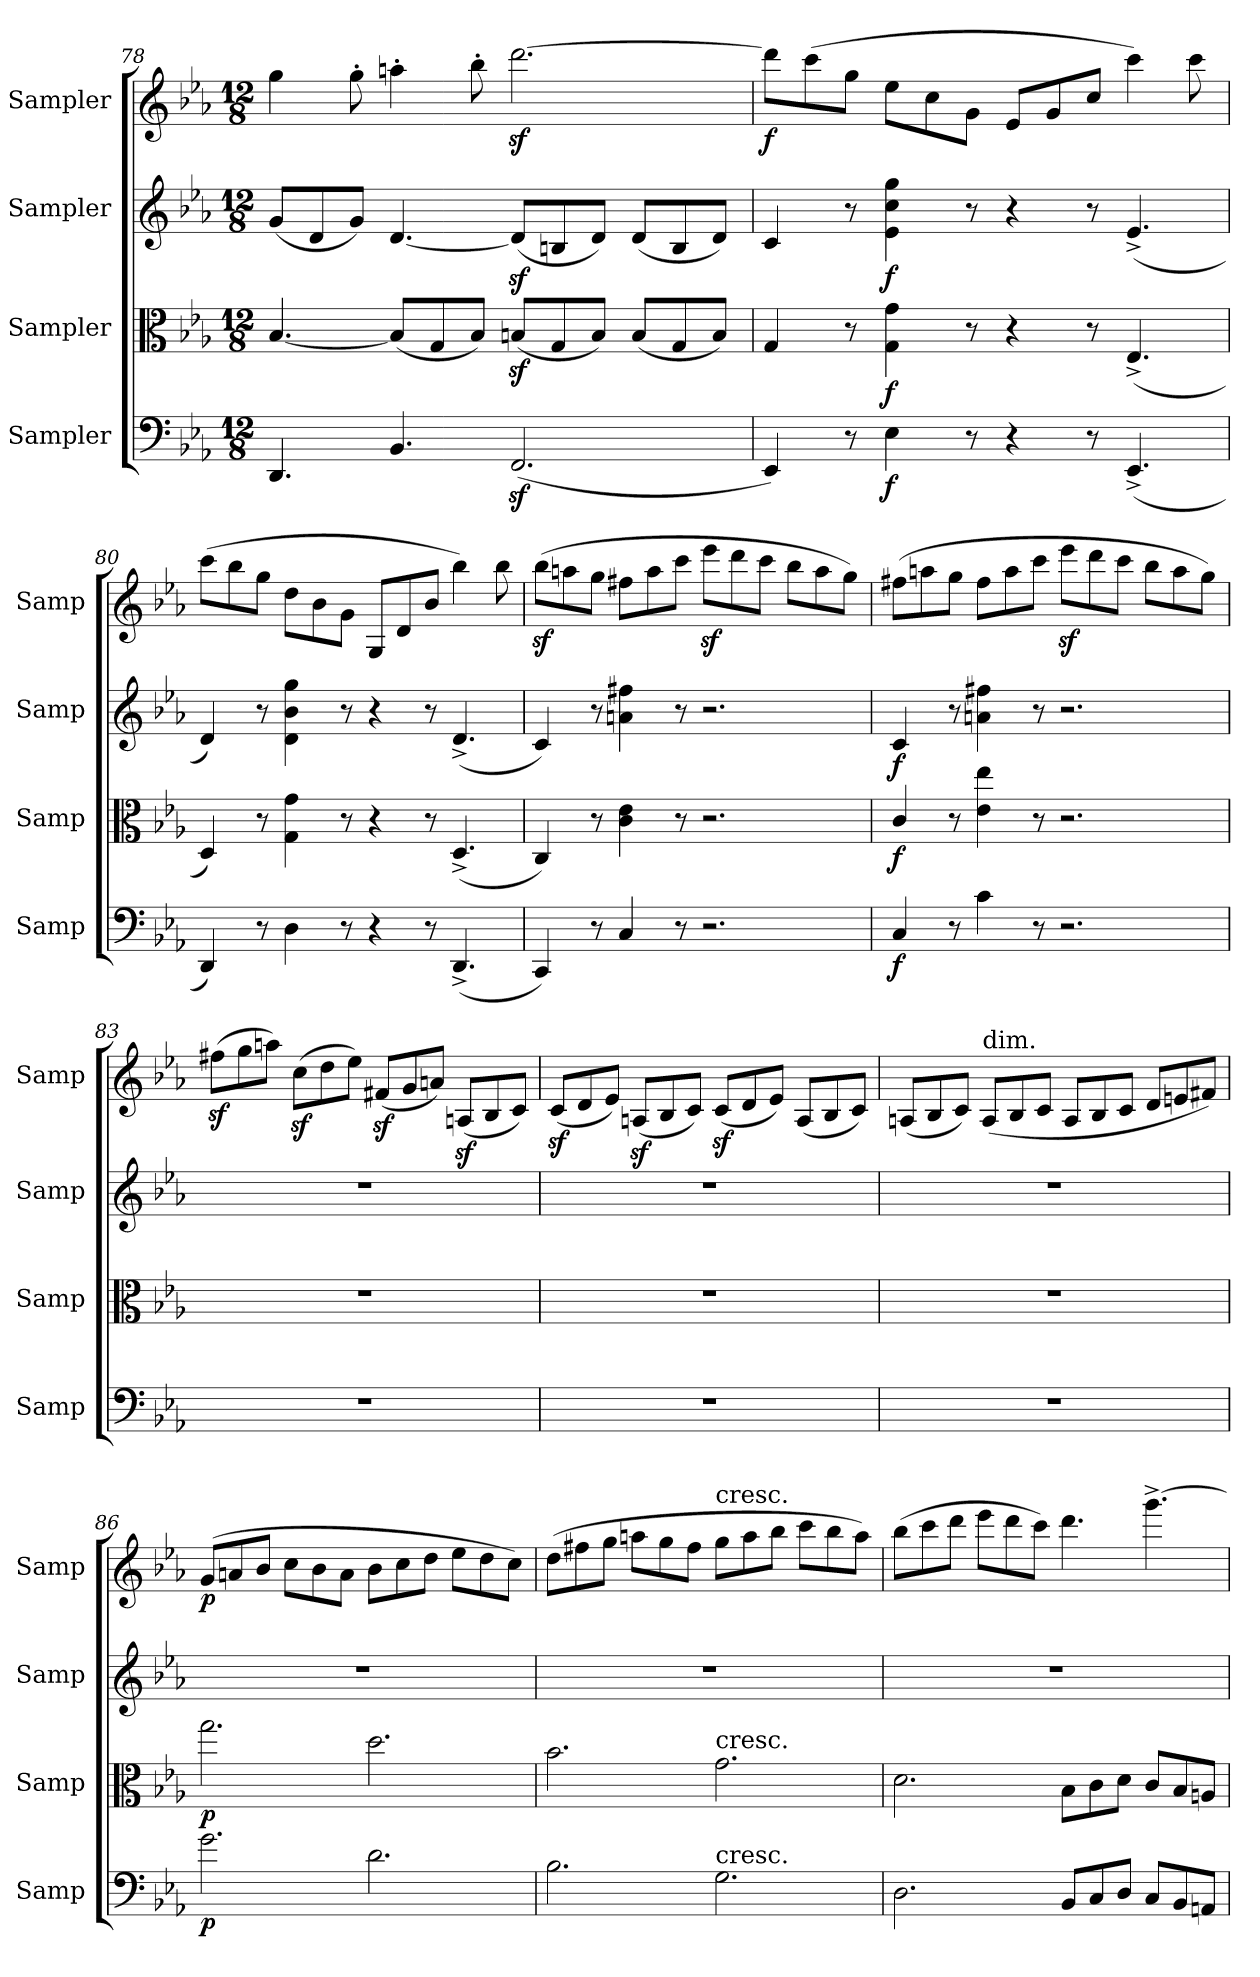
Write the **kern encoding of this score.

**kern	**dynam	**kern	**dynam	**kern	**dynam	**kern	**dynam
*part4	*part4	*part3	*part3	*part2	*part2	*part1	*part1
*staff4	*staff4	*staff3	*staff3	*staff2	*staff2	*staff1	*staff1
*I"Sampler	*	*I"Sampler	*	*I"Sampler	*	*I"Sampler	*
*I'Samp	*	*I'Samp	*	*I'Samp	*	*I'Samp	*
*clefF4	*	*clefC3	*	*clefG2	*	*clefG2	*
*k[b-e-a-]	*	*k[b-e-a-]	*	*k[b-e-a-]	*	*k[b-e-a-]	*
*M12/8	*	*M12/8	*	*M12/8	*	*M12/8	*
=78	=78	=78	=78	=78	=78	=78	=78
4.DD/	.	[4.B-/	.	(8g/L	.	4gg\	.
.	.	.	.	8d/	.	.	.
.	.	.	.	8g/J)	.	8gg'\	.
4.BB-/	.	(8B-/L]	.	[4.d/	.	4aan'\	.
.	.	8G/	.	.	.	.	.
.	.	8B-/J)	.	.	.	8bb-'\	.
(2.FFz</	.	(8Bnz</L	.	(8dz</L]	.	[2.dddz<\	.
.	.	8G/	.	8Bn/	.	.	.
.	.	8B/J)	.	8d/J)	.	.	.
.	.	(8B/L	.	(8d/L	.	.	.
.	.	8G/	.	8B/	.	.	.
.	.	8B/J)	.	8d/J)	.	.	.
!!LO:LB:g=z
=79	=79	=79	=79	=79	=79	=79	=79
!	!	!	!	!	!	!	!LO:DY:b
4EE-/)	.	4G/	.	4c/	.	8ddd\L]	f
.	.	.	.	.	.	(8ccc\	.
8r	.	8r	.	8r	.	8gg\J	.
!	!LO:DY:b	!	!LO:DY:b	!	!LO:DY:b	!	!
4E-\	f	4G\ 4g\	f	4e-\ 4cc\ 4gg\	f	8ee-\L	.
.	.	.	.	.	.	8cc\	.
8r	.	8r	.	8r	.	8g\J	.
4r	.	4r	.	4r	.	8e-/L	.
.	.	.	.	.	.	8g/	.
8r	.	8r	.	8r	.	8cc/J	.
(4.EE-^/	.	(4.E-^/	.	(4.e-^/	.	4ccc\)	.
.	.	.	.	.	.	8ccc\	.
=80	=80	=80	=80	=80	=80	=80	=80
4DD/)	.	4D/)	.	4d/)	.	(8ccc\L	.
.	.	.	.	.	.	8bb-\	.
8r	.	8r	.	8r	.	8gg\J	.
4D\	.	4G\ 4g\	.	4d\ 4b-\ 4gg\	.	8dd\L	.
.	.	.	.	.	.	8b-\	.
8r	.	8r	.	8r	.	8g\J	.
4r	.	4r	.	4r	.	8G/L	.
.	.	.	.	.	.	8d/	.
8r	.	8r	.	8r	.	8b-/J	.
(4.DD^/	.	(4.D^/	.	(4.d^/	.	4bb-\)	.
.	.	.	.	.	.	8bb-\	.
=81	=81	=81	=81	=81	=81	=81	=81
4CC/)	.	4C/)	.	4c/)	.	(8bb-z<\L	.
.	.	.	.	.	.	8aan\	.
8r	.	8r	.	8r	.	8gg\J	.
4C/	.	4c\ 4e-\	.	4an\ 4ff#X\	.	8ff#X\L	.
.	.	.	.	.	.	8aa\	.
8r	.	8r	.	8r	.	8ccc\J	.
2.r	.	2.r	.	2.r	.	8eee-z<\L	.
.	.	.	.	.	.	8ddd\	.
.	.	.	.	.	.	8ccc\J	.
.	.	.	.	.	.	8bb-\L	.
.	.	.	.	.	.	8aa\	.
.	.	.	.	.	.	8gg\J)	.
=82	=82	=82	=82	=82	=82	=82	=82
!	!LO:DY:b	!	!LO:DY:b	!	!LO:DY:b	!	!
4C/	f	4c/	f	4c/	f	(8ff#X\L	.
.	.	.	.	.	.	8aan\	.
8r	.	8r	.	8r	.	8gg\J	.
4c\	.	4e-\ 4ee-\	.	4an\ 4ff#X\	.	8ff#\L	.
.	.	.	.	.	.	8aa\	.
8r	.	8r	.	8r	.	8ccc\J	.
2.r	.	2.r	.	2.r	.	8eee-z<\L	.
.	.	.	.	.	.	8ddd\	.
.	.	.	.	.	.	8ccc\J	.
.	.	.	.	.	.	8bb-\L	.
.	.	.	.	.	.	8aa\	.
.	.	.	.	.	.	8gg\J)	.
=83	=83	=83	=83	=83	=83	=83	=83
1.r	.	1.r	.	1.r	.	(8ff#Xz<\L	.
.	.	.	.	.	.	8gg\	.
.	.	.	.	.	.	8aan\J)	.
.	.	.	.	.	.	(8ccz<\L	.
.	.	.	.	.	.	8dd\	.
.	.	.	.	.	.	8ee-\J)	.
.	.	.	.	.	.	(8f#Xz</L	.
.	.	.	.	.	.	8g/	.
.	.	.	.	.	.	8an/J)	.
.	.	.	.	.	.	(8Anz</L	.
.	.	.	.	.	.	8B-/	.
.	.	.	.	.	.	8c/J)	.
!!LO:LB:g=z
=84	=84	=84	=84	=84	=84	=84	=84
1.r	.	1.r	.	1.r	.	(8cz</L	.
.	.	.	.	.	.	8d/	.
.	.	.	.	.	.	8e-/J)	.
.	.	.	.	.	.	(8Anz</L	.
.	.	.	.	.	.	8B-/	.
.	.	.	.	.	.	8c/J)	.
.	.	.	.	.	.	(8cz</L	.
.	.	.	.	.	.	8d/	.
.	.	.	.	.	.	8e-/J)	.
.	.	.	.	.	.	(8A/L	.
.	.	.	.	.	.	8B-/	.
.	.	.	.	.	.	8c/J)	.
=85	=85	=85	=85	=85	=85	=85	=85
1.r	.	1.r	.	1.r	.	(8An/L	.
.	.	.	.	.	.	8B-/	.
.	.	.	.	.	.	8c/J)	.
!	!	!	!	!	!	!LO:TX:a:t=dim.	!
.	.	.	.	.	.	(8A/L	.
.	.	.	.	.	.	8B-/	.
.	.	.	.	.	.	8c/J	.
.	.	.	.	.	.	8A/L	.
.	.	.	.	.	.	8B-/	.
.	.	.	.	.	.	8c/J	.
.	.	.	.	.	.	8d/L	.
.	.	.	.	.	.	8en/	.
.	.	.	.	.	.	8f#X/J)	.
=86	=86	=86	=86	=86	=86	=86	=86
!	!LO:DY:b	!	!LO:DY:b	!	!	!	!LO:DY:b
2.g\	p	2.gg\	p	1.r	.	(8g/L	p
.	.	.	.	.	.	8an/	.
.	.	.	.	.	.	8b-/J	.
.	.	.	.	.	.	8cc\L	.
.	.	.	.	.	.	8b-\	.
.	.	.	.	.	.	8a\J	.
2.d\	.	2.dd\	.	.	.	8b-\L	.
.	.	.	.	.	.	8cc\	.
.	.	.	.	.	.	8dd\J	.
.	.	.	.	.	.	8ee-\L	.
.	.	.	.	.	.	8dd\	.
.	.	.	.	.	.	8cc\J)	.
=87	=87	=87	=87	=87	=87	=87	=87
2.B-\	.	2.b-\	.	1.r	.	(8dd\L	.
.	.	.	.	.	.	8ff#X\	.
.	.	.	.	.	.	8gg\J	.
.	.	.	.	.	.	8aan\L	.
.	.	.	.	.	.	8gg\	.
.	.	.	.	.	.	8ff#\J	.
!	!	!	!	!	!	!LO:TX:a:t=cresc.	!
!	!	!LO:TX:a:t=cresc.	!	!	!	!	!
!LO:TX:a:t=cresc.	!	!	!	!	!	!	!
2.G\	.	2.g\	.	.	.	8gg\L	.
.	.	.	.	.	.	8aa\	.
.	.	.	.	.	.	8bb-\J	.
.	.	.	.	.	.	8ccc\L	.
.	.	.	.	.	.	8bb-\	.
.	.	.	.	.	.	8aa\J)	.
=88	=88	=88	=88	=88	=88	=88	=88
2.D\	.	2.d\	.	1.r	.	(8bb-\L	.
.	.	.	.	.	.	8ccc\	.
.	.	.	.	.	.	8ddd\J	.
.	.	.	.	.	.	8eee-\L	.
.	.	.	.	.	.	8ddd\	.
.	.	.	.	.	.	8ccc\J)	.
8BB-/L	.	8B-\L	.	.	.	4.ddd\	.
8C/	.	8c\	.	.	.	.	.
8D/J	.	8d\J	.	.	.	.	.
8C/L	.	8c/L	.	.	.	[4.ggg^\	.
8BB-/	.	8B-/	.	.	.	.	.
8AAn/J	.	8An/J	.	.	.	.	.
=	=	=	=	=	=	=	=
*-	*-	*-	*-	*-	*-	*-	*-
